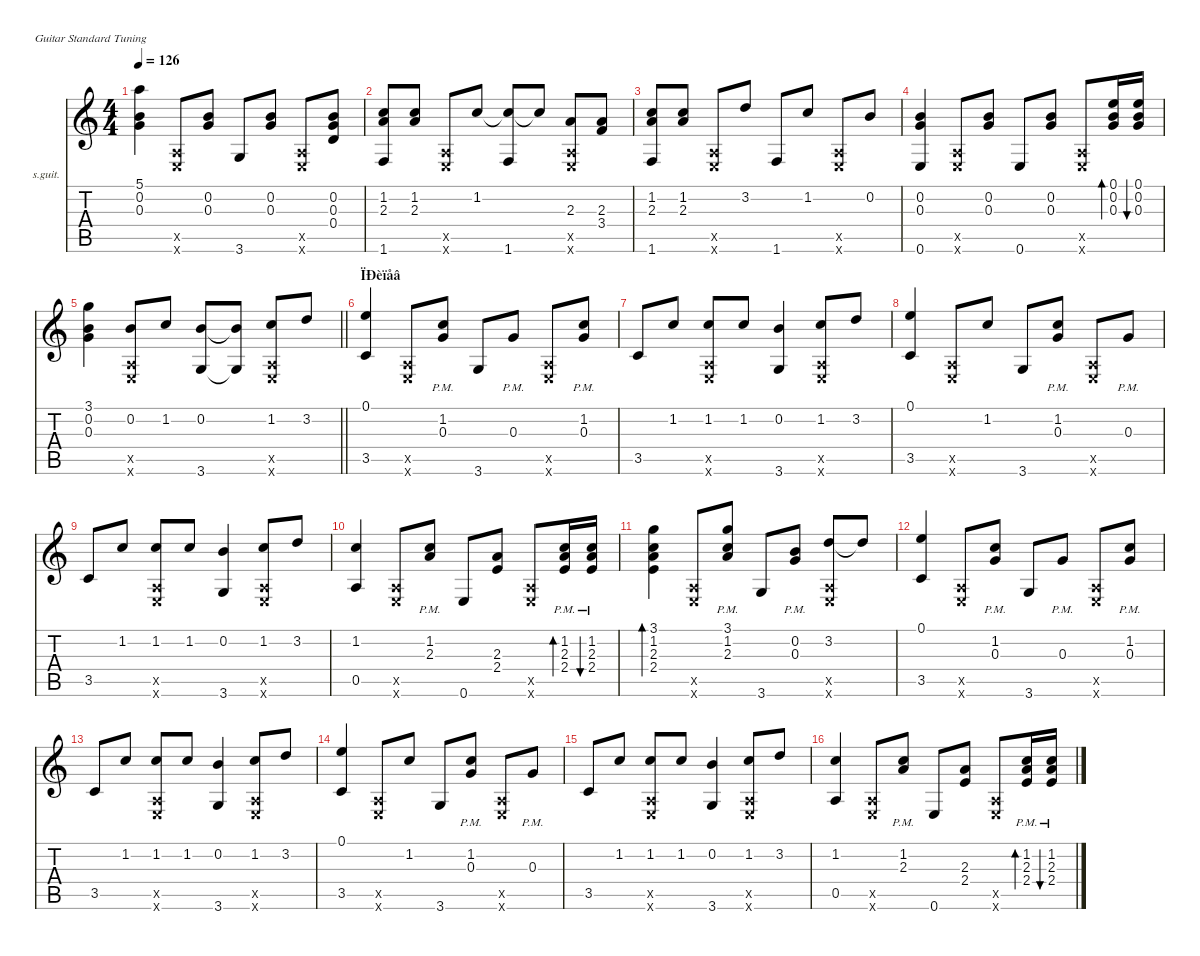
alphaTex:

\defaultSystemsLayout 4
\hideDynamics
\bracketExtendMode nobrackets
\firstSystemTrackNameOrientation horizontal
\otherSystemsTrackNameOrientation horizontal
\track ("Гитара" "s.guit.") {instrument acousticguitarsteel}
\staff {score tabs}
\tuning (E4 B3 G3 D3 A2 E2)
\ts (4 4)
\tempo 126
\clef g2
\ks c
(5.1 0.2 0.3).4{dy f beam Down} (0.5{x} 0.6{x}).8{beam Up} (0.2 0.3).8{dy mf beam Up} 3.6.8{beam Up} (0.2 0.3).8{dy mp beam Up} (0.5{x} 0.6{x}).8{dy mf beam Up} (0.2 0.3 0.4).8{beam Up} |
(1.2 2.3 1.6).8{dy f beam Up} (1.2 2.3).8{beam Up} (0.5{x} 0.6{x}).8{beam Up} 1.2.8{beam Up} (1.6 1.2{t}).8{beam Up} 1.2{t}.8{beam Up} (2.3 0.5{x} 0.6{x}).8{beam Up} (2.3 3.4).8{beam Up} |
(1.2 2.3 1.6).8{beam Up} (1.2 2.3).8{beam Up} (0.5{x} 0.6{x}).8{beam Up} 3.2.8{beam Up} 1.6.8{beam Up} 1.2.8{beam Up} (0.5{x} 0.6{x}).8{beam Up} 0.2.8{beam Up} |
(0.2 0.3 0.6).4{beam Up} (0.5{x} 0.6{x}).8{beam Up} (0.2 0.3).8{beam Up} 0.6.8{beam Up} (0.2 0.3).8{beam Up} (0.5{x} 0.6{x}).8{beam Up} (0.1 0.2 0.3).16{bd 60 beam Up} (0.1 0.2 0.3).16{bu 60 beam Up} |
\barLineRight lightlight
(3.1 0.2 0.3).4{beam Down} (0.2 0.5{x} 0.6{x}).8{beam Up} 1.2.8{beam Up} (0.2 3.6).8{beam Up} (0.2{t} 3.6{t}).8{beam Up} (1.2 0.5{x} 0.6{x}).8{beam Up} 3.2.8{beam Up} |
\section ("" "ÏÐèïåâ")
(0.1 3.5).4{beam Up} (0.5{x} 0.6{x}).8{beam Up} (1.2{pm} 0.3{pm}).8{dy mf beam Up} 3.6.8{dy f beam Up} 0.3{pm}.8{dy mf beam Up} (0.5{x} 0.6{x}).8{dy f beam Up} (1.2{pm} 0.3{pm}).8{dy mf beam Up} |
3.5.8{beam Up} 1.2.8{beam Up} (1.2 0.5{x} 0.6{x}).8{beam Up} 1.2.8{beam Up} (0.2 3.6).4{beam Up} (1.2 0.5{x} 0.6{x}).8{beam Up} 3.2.8{beam Up} |
(0.1 3.5).4{dy f beam Up} (0.5{x} 0.6{x}).8{beam Up} 1.2.8{beam Up} 3.6.8{dy mp beam Up} (1.2{pm} 0.3{pm}).8{dy mf beam Up} (0.5{x} 0.6{x}).8{dy f beam Up} 0.3{pm}.8{dy mf beam Up} |
3.5.8{beam Up} 1.2.8{beam Up} (1.2 0.5{x} 0.6{x}).8{beam Up} 1.2.8{beam Up} (0.2 3.6).4{beam Up} (1.2 0.5{x} 0.6{x}).8{beam Up} 3.2.8{beam Up} |
(1.2 0.5).4{dy f beam Up} (0.5{x} 0.6{x}).8{beam Up} (1.2{pm} 2.3{pm}).8{dy mp beam Up} 0.6.8{dy f beam Up} (2.3 2.4).8{beam Up} (0.5{x} 0.6{x}).8{beam Up} (1.2{pm} 2.3{pm} 2.4).16{bd 30 beam Up} (1.2{pm} 2.3{pm} 2.4{pm}).16{bu 30 beam Up} |
(3.1 1.2 2.3 2.4).4{bd 60 beam Down} (0.5{x} 0.6{x}).8{beam Up} (3.1{pm} 1.2{pm} 2.3{pm}).8{dy mf beam Up} 3.6.8{dy f beam Up} (0.2{pm} 0.3{pm}).8{dy mf beam Up} (3.2 0.5{x} 0.6{x}).8{dy f beam Up} 3.2{t}.8{beam Up} |
(0.1 3.5).4{beam Up} (0.5{x} 0.6{x}).8{beam Up} (1.2{pm} 0.3{pm}).8{dy mf beam Up} 3.6.8{dy f beam Up} 0.3{pm}.8{dy mf beam Up} (0.5{x} 0.6{x}).8{dy f beam Up} (1.2{pm} 0.3{pm}).8{dy mf beam Up} |
3.5.8{beam Up} 1.2.8{beam Up} (1.2 0.5{x} 0.6{x}).8{beam Up} 1.2.8{beam Up} (0.2 3.6).4{beam Up} (1.2 0.5{x} 0.6{x}).8{beam Up} 3.2.8{beam Up} |
(0.1 3.5).4{dy f beam Up} (0.5{x} 0.6{x}).8{beam Up} 1.2.8{beam Up} 3.6.8{dy mp beam Up} (1.2{pm} 0.3{pm}).8{dy mf beam Up} (0.5{x} 0.6{x}).8{dy f beam Up} 0.3{pm}.8{dy mf beam Up} |
3.5.8{beam Up} 1.2.8{beam Up} (1.2 0.5{x} 0.6{x}).8{beam Up} 1.2.8{beam Up} (0.2 3.6).4{beam Up} (1.2 0.5{x} 0.6{x}).8{beam Up} 3.2.8{beam Up} |
(1.2 0.5).4{dy f beam Up} (0.5{x} 0.6{x}).8{beam Up} (1.2{pm} 2.3{pm}).8{dy mp beam Up} 0.6.8{dy f beam Up} (2.3 2.4).8{beam Up} (0.5{x} 0.6{x}).8{beam Up} (1.2{pm} 2.3{pm} 2.4).16{bd 30 beam Up} (1.2{pm} 2.3{pm} 2.4{pm}).16{bu 30 beam Up}
